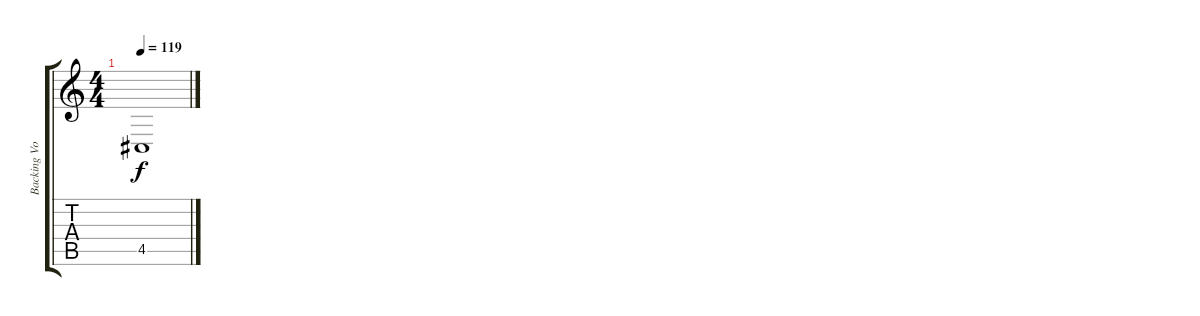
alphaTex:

\track ("Backing Vocals" "Backing Vo") {instrument choiraahs}
\staff {score tabs}
\tuning (E4 B3 G3 D3 A2 E2) {hide}
\ts (4 4)
\tempo 119
\clef g2
\ks c
4.5{t}.1{dy f}
